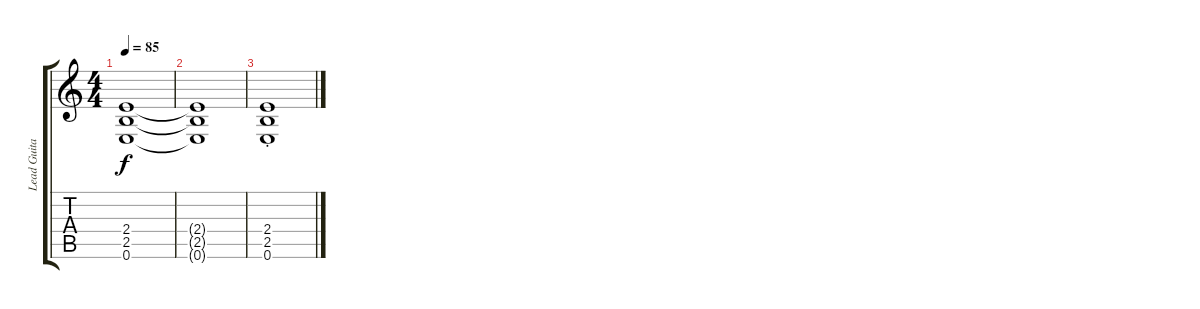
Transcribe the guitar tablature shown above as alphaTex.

\track ("Lead Guitar" "Lead Guita") {instrument overdrivenguitar}
\staff {score tabs}
\tuning (E4 B3 G3 D3 A2 E2) {hide}
\ts (4 4)
\tempo 85
\clef g2
\ks c
(2.4{t} 2.5{t} 0.6{t}).1{dy f} |
(2.4{t} 2.5{t} 0.6{t}).1 |
(2.4{st} 2.5{st} 0.6{st}).1
